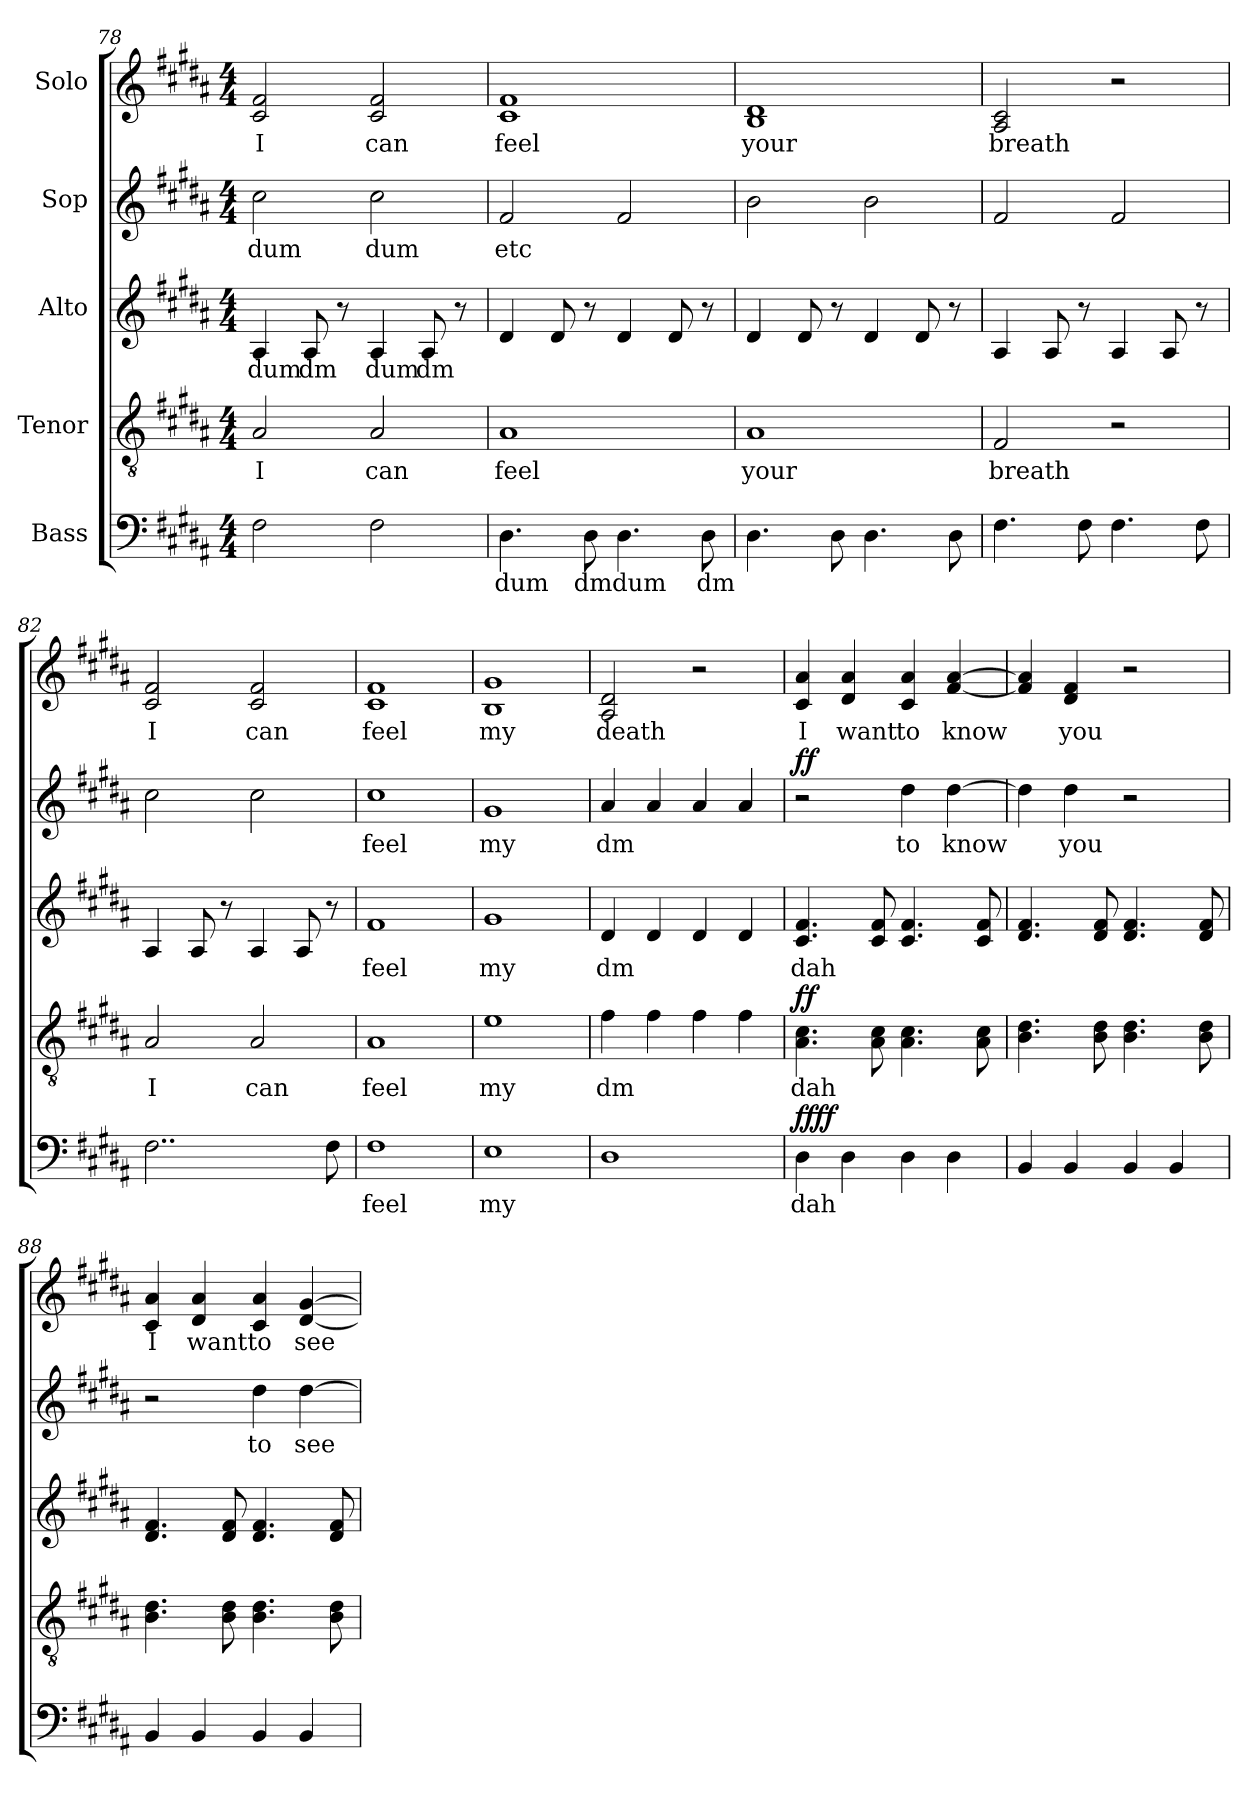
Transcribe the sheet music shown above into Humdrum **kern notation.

**kern	**text	**dynam	**kern	**text	**dynam	**kern	**text	**kern	**text	**dynam	**kern	**text
*part5	*part5	*part5	*part4	*part4	*part4	*part3	*part3	*part2	*part2	*part2	*part1	*part1
*staff5	*staff5	*staff5	*staff4	*staff4	*staff4	*staff3	*staff3	*staff2	*staff2	*staff2	*staff1	*staff1
*I"Bass	*	*	*I"Tenor	*	*	*I"Alto	*	*I"Sop	*	*	*I"Solo	*
!!LO:PB:g=z
*clefF4	*	*	*clefGv2	*	*	*clefG2	*	*clefG2	*	*	*clefG2	*
*k[f#c#g#d#a#]	*	*	*k[f#c#g#d#a#]	*	*	*k[f#c#g#d#a#]	*	*k[f#c#g#d#a#]	*	*	*k[f#c#g#d#a#]	*
*M4/4	*	*	*M4/4	*	*	*M4/4	*	*M4/4	*	*	*M4/4	*
=78	=78	=78	=78	=78	=78	=78	=78	=78	=78	=78	=78	=78
!	!	!	!	!LO:LY:b	!LO:DY:a	!	!LO:LY:b	!	!LO:LY:b	!	!	!LO:LY:b
!	!	!	!	!	!LO:DY:n=1:b	!	!	!	!	!	!	!
!	!	!	!	!	!LO:DY:n=2:a	!	!	!	!	!	!	!
!	!	!	!	!	!LO:DY:n=3:b	!	!	!	!	!	!	!
2F#\	.	.	2A#/	I	mf mf mf mf	4A#/	dum	2cc#\	dum	.	2c#/ 2f#/	I
!	!	!	!	!	!	!	!LO:LY:b	!	!	!	!	!
.	.	.	.	.	.	8A#/	dm	.	.	.	.	.
.	.	.	.	.	.	8r	.	.	.	.	.	.
!	!	!	!	!LO:LY:b	!	!	!LO:LY:b	!	!LO:LY:b	!	!	!LO:LY:b
2F#\	.	.	2A#/	can	.	4A#/	dum	2cc#\	dum	.	2c#/ 2f#/	can
!	!	!	!	!	!	!	!LO:LY:b	!	!	!	!	!
.	.	.	.	.	.	8A#/	dm	.	.	.	.	.
.	.	.	.	.	.	8r	.	.	.	.	.	.
=79	=79	=79	=79	=79	=79	=79	=79	=79	=79	=79	=79	=79
!	!LO:LY:b	!	!	!LO:LY:b	!	!	!	!	!LO:LY:b	!	!	!LO:LY:b
4.D#\	dum	.	1A#	feel	.	4d#/	.	2f#/	etc	.	1c# 1f#	feel
.	.	.	.	.	.	8d#/	.	.	.	.	.	.
!	!LO:LY:b	!	!	!	!	!	!	!	!	!	!	!
8D#\	dm	.	.	.	.	8r	.	.	.	.	.	.
!	!LO:LY:b	!	!	!	!	!	!	!	!	!	!	!
4.D#\	dum	.	.	.	.	4d#/	.	2f#/	.	.	.	.
.	.	.	.	.	.	8d#/	.	.	.	.	.	.
!	!LO:LY:b	!	!	!	!	!	!	!	!	!	!	!
8D#\	dm	.	.	.	.	8r	.	.	.	.	.	.
=80	=80	=80	=80	=80	=80	=80	=80	=80	=80	=80	=80	=80
!	!	!	!	!LO:LY:b	!	!	!	!	!	!	!	!LO:LY:b
4.D#\	.	.	1A#	your	.	4d#/	.	2b\	.	.	1B 1d#	your
.	.	.	.	.	.	8d#/	.	.	.	.	.	.
8D#\	.	.	.	.	.	8r	.	.	.	.	.	.
4.D#\	.	.	.	.	.	4d#/	.	2b\	.	.	.	.
.	.	.	.	.	.	8d#/	.	.	.	.	.	.
8D#\	.	.	.	.	.	8r	.	.	.	.	.	.
=81	=81	=81	=81	=81	=81	=81	=81	=81	=81	=81	=81	=81
!	!	!	!	!LO:LY:b	!	!	!	!	!	!	!	!LO:LY:b
4.F#\	.	.	2F#/	breath	.	4A#/	.	2f#/	.	.	2A#/ 2c#/	breath
.	.	.	.	.	.	8A#/	.	.	.	.	.	.
8F#\	.	.	.	.	.	8r	.	.	.	.	.	.
4.F#\	.	.	2r	.	.	4A#/	.	2f#/	.	.	2r	.
.	.	.	.	.	.	8A#/	.	.	.	.	.	.
8F#\	.	.	.	.	.	8r	.	.	.	.	.	.
!!LO:LB:g=z
=82	=82	=82	=82	=82	=82	=82	=82	=82	=82	=82	=82	=82
!	!	!	!	!LO:LY:b	!	!	!	!	!	!	!	!LO:LY:b
2..F#\	.	.	2A#/	I	.	4A#/	.	2cc#\	.	.	2c#/ 2f#/	I
.	.	.	.	.	.	8A#/	.	.	.	.	.	.
.	.	.	.	.	.	8r	.	.	.	.	.	.
!	!	!	!	!LO:LY:b	!	!	!	!	!	!	!	!LO:LY:b
.	.	.	2A#/	can	.	4A#/	.	2cc#\	.	.	2c#/ 2f#/	can
.	.	.	.	.	.	8A#/	.	.	.	.	.	.
8F#\	.	.	.	.	.	8r	.	.	.	.	.	.
=83	=83	=83	=83	=83	=83	=83	=83	=83	=83	=83	=83	=83
!	!LO:LY:b	!	!	!LO:LY:b	!	!	!LO:LY:b	!	!LO:LY:b	!	!	!LO:LY:b
1F#	feel	.	1A#	feel	.	1f#	feel	1cc#	feel	.	1c# 1f#	feel
=84	=84	=84	=84	=84	=84	=84	=84	=84	=84	=84	=84	=84
!	!LO:LY:b	!	!	!LO:LY:b	!	!	!LO:LY:b	!	!LO:LY:b	!	!	!LO:LY:b
1E	my	.	1e	my	.	1g#	my	1g#	my	.	1B 1g#	my
=85	=85	=85	=85	=85	=85	=85	=85	=85	=85	=85	=85	=85
!	!	!	!	!LO:LY:b	!	!	!LO:LY:b	!	!LO:LY:b	!	!	!LO:LY:b
1D#	.	.	4f#\	dm	.	4d#/	dm	4a#/	dm	.	2A#/ 2d#/	death
.	.	.	4f#\	.	.	4d#/	.	4a#/	.	.	.	.
.	.	.	4f#\	.	.	4d#/	.	4a#/	.	.	2r	.
.	.	.	4f#\	.	.	4d#/	.	4a#/	.	.	.	.
=86	=86	=86	=86	=86	=86	=86	=86	=86	=86	=86	=86	=86
!	!LO:LY:b	!LO:DY:a	!	!LO:LY:b	!	!	!LO:LY:b	!	!	!	!	!LO:LY:b
!	!	!LO:DY:n=1:b	!	!	!LO:DY:a	!	!	!	!	!LO:DY:b	!	!
4D#\	dah	ff ff	4.A#\ 4.c#\	dah	ff	4.c#/ 4.f#/	dah	2r	.	ff	4c#/ 4a#/	I
!	!	!	!	!	!	!	!	!	!	!	!	!LO:LY:b
4D#\	.	.	.	.	.	.	.	.	.	.	4d#/ 4a#/	want
.	.	.	8A#\ 8c#\	.	.	8c#/ 8f#/	.	.	.	.	.	.
!	!	!	!	!	!	!	!	!	!LO:LY:b	!	!	!LO:LY:b
4D#\	.	.	4.A#\ 4.c#\	.	.	4.c#/ 4.f#/	.	4dd#\	to	.	4c#/ 4a#/	to
!	!	!	!	!	!	!	!	!	!LO:LY:b	!	!	!LO:LY:b
4D#\	.	.	.	.	.	.	.	[4dd#\	know	.	[4f#/ [4a#/	know
.	.	.	8A#\ 8c#\	.	.	8c#/ 8f#/	.	.	.	.	.	.
=87	=87	=87	=87	=87	=87	=87	=87	=87	=87	=87	=87	=87
4BB/	.	.	4.B\ 4.d#\	.	.	4.d#/ 4.f#/	.	4dd#\]	.	.	4f#/] 4a#/]	.
!	!	!	!	!	!	!	!	!	!LO:LY:b	!	!	!LO:LY:b
4BB/	.	.	.	.	.	.	.	4dd#\	you	.	4d#/ 4f#/	you
.	.	.	8B\ 8d#\	.	.	8d#/ 8f#/	.	.	.	.	.	.
4BB/	.	.	4.B\ 4.d#\	.	.	4.d#/ 4.f#/	.	2r	.	.	2r	.
4BB/	.	.	.	.	.	.	.	.	.	.	.	.
.	.	.	8B\ 8d#\	.	.	8d#/ 8f#/	.	.	.	.	.	.
!!LO:PB:g=z
=88	=88	=88	=88	=88	=88	=88	=88	=88	=88	=88	=88	=88
!	!	!	!	!	!	!	!	!	!	!	!	!LO:LY:b
4BB/	.	.	4.B\ 4.d#\	.	.	4.d#/ 4.f#/	.	2r	.	.	4c#/ 4a#/	I
!	!	!	!	!	!	!	!	!	!	!	!	!LO:LY:b
4BB/	.	.	.	.	.	.	.	.	.	.	4d#/ 4a#/	want
.	.	.	8B\ 8d#\	.	.	8d#/ 8f#/	.	.	.	.	.	.
!	!	!	!	!	!	!	!	!	!LO:LY:b	!	!	!LO:LY:b
4BB/	.	.	4.B\ 4.d#\	.	.	4.d#/ 4.f#/	.	4dd#\	to	.	4c#/ 4a#/	to
!	!	!	!	!	!	!	!	!	!LO:LY:b	!	!	!LO:LY:b
4BB/	.	.	.	.	.	.	.	[4dd#\	see	.	[4d#/ [4g#/	see
.	.	.	8B\ 8d#\	.	.	8d#/ 8f#/	.	.	.	.	.	.
=	=	=	=	=	=	=	=	=	=	=	=	=
*-	*-	*-	*-	*-	*-	*-	*-	*-	*-	*-	*-	*-
